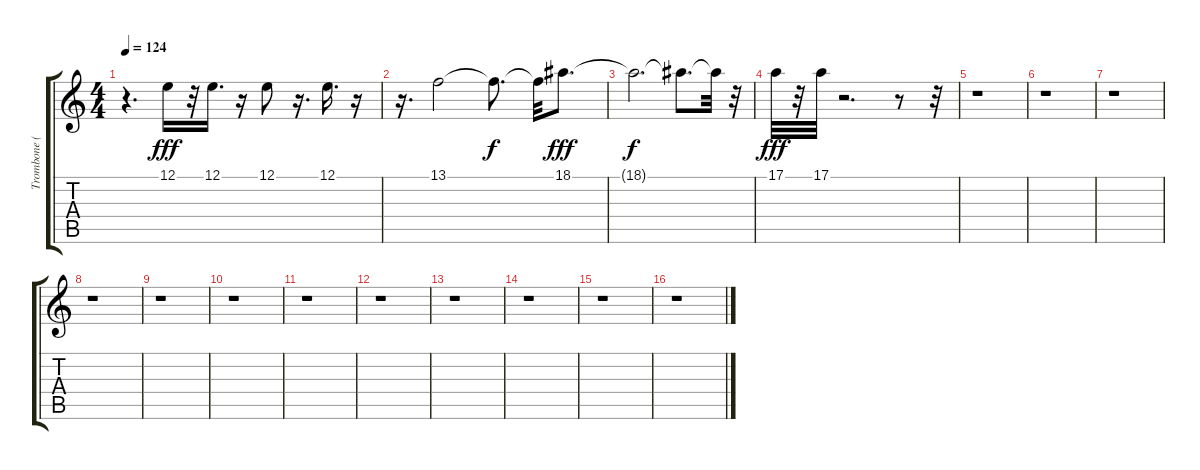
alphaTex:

\track ("Trombone (Melody)" "Trombone (") {instrument trombone}
\staff {score tabs}
\tuning (E4 B3 G3 D3 A2 E2) {hide}
\ts (4 4)
\tempo 124
\clef g2
\ks c
r.4{d dy fff} 12.1.16 r.32 12.1.16{d} r.16 12.1.8 r.16{d} 12.1.16{d} r.16 |
r.16{d} 13.1.2 13.1{t}.8{d dy f} 13.1{t}.32 18.1.8{d dy fff} |
18.1{t}.2{d dy f} 18.1{t}.8{d} 18.1{t}.32 r.32 |
17.1.32{dy fff} r.32 17.1.32 r.2{d} r.8 r.32 |
r.1 |
r.1 |
r.1 |
r.1 |
r.1 |
r.1 |
r.1 |
r.1 |
r.1 |
r.1 |
r.1 |
r.1
